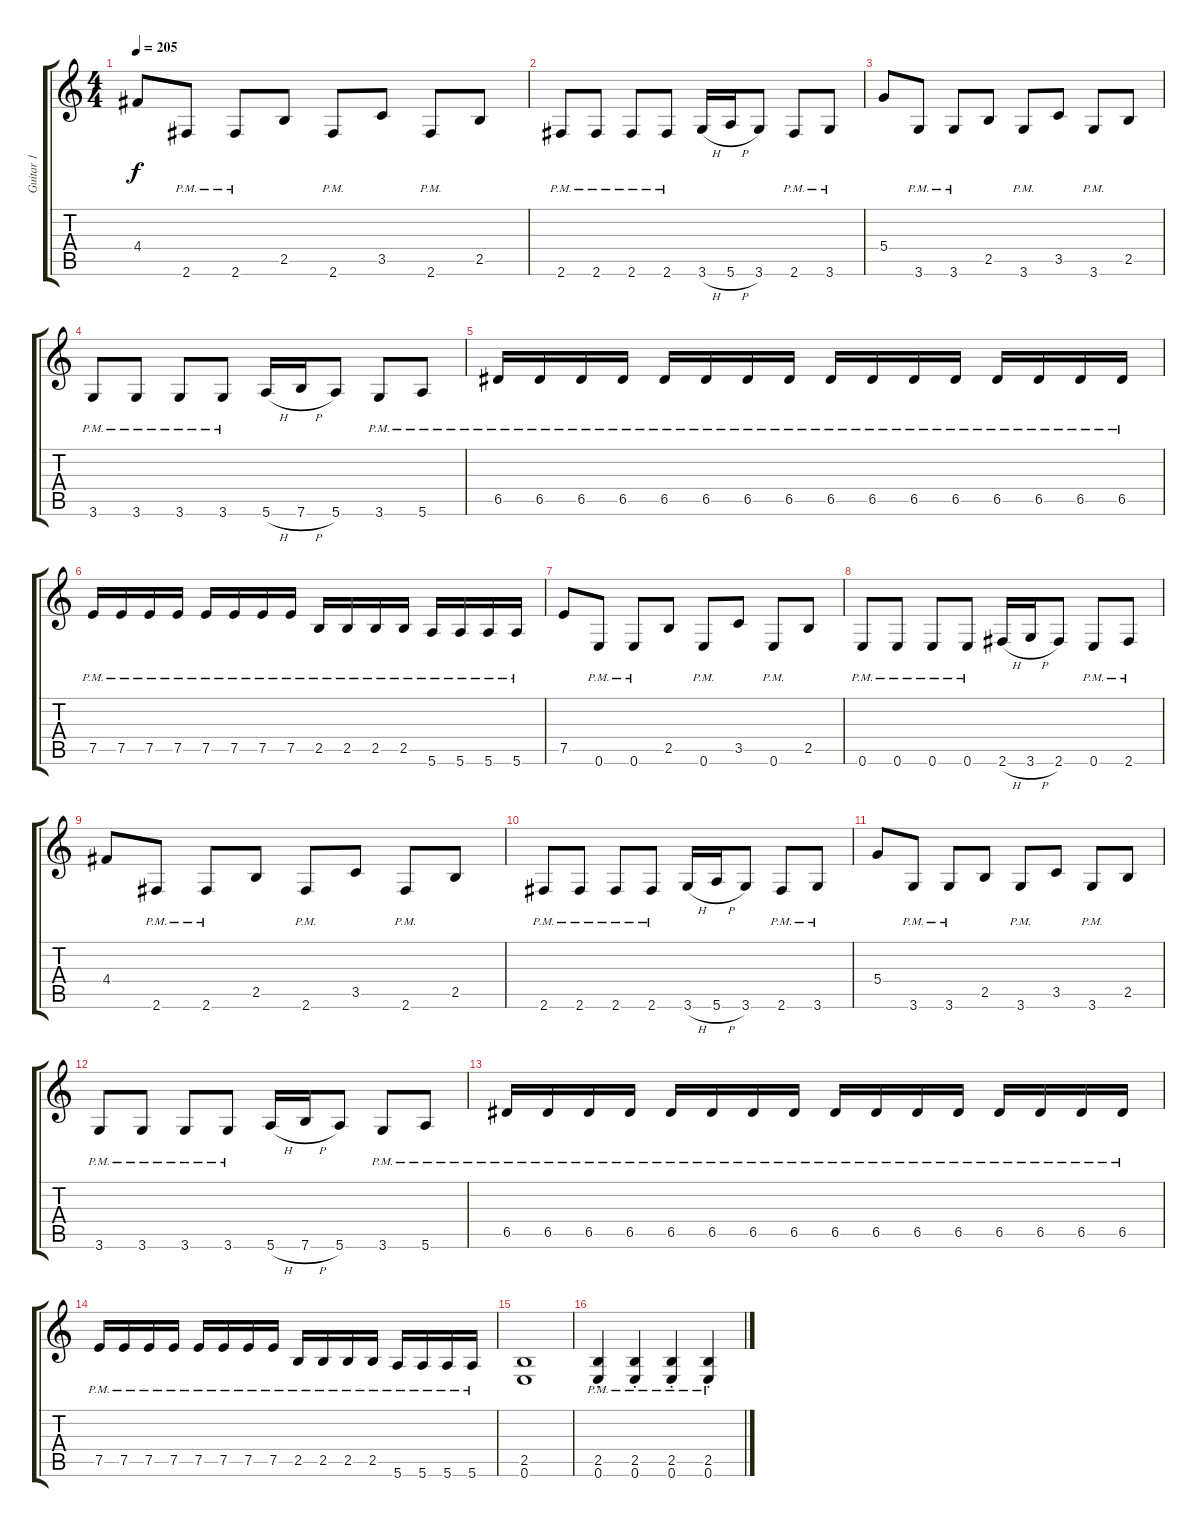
\track ("Guitar 1" "Guitar 1") {instrument distortionguitar}
\staff {score tabs}
\tuning (E4 B3 G3 D3 A2 E2) {hide}
\ts (4 4)
\tempo 205
\clef g2
\ks c
4.4.8{dy f} 2.6{pm}.8 2.6{pm}.8 2.5.8 2.6{pm}.8 3.5.8 2.6{pm}.8 2.5.8 |
2.6{pm}.8 2.6{pm}.8 2.6{pm}.8 2.6{pm}.8 3.6{h}.16 5.6{h}.16 3.6.8 2.6{pm}.8 3.6{pm}.8 |
5.4.8 3.6{pm}.8 3.6{pm}.8 2.5.8 3.6{pm}.8 3.5.8 3.6{pm}.8 2.5.8 |
3.6{pm}.8 3.6{pm}.8 3.6{pm}.8 3.6{pm}.8 5.6{h}.16 7.6{h}.16 5.6.8 3.6{pm}.8 5.6{pm}.8 |
6.5{pm}.16 6.5{pm}.16 6.5{pm}.16 6.5{pm}.16 6.5{pm}.16 6.5{pm}.16 6.5{pm}.16 6.5{pm}.16 6.5{pm}.16 6.5{pm}.16 6.5{pm}.16 6.5{pm}.16 6.5{pm}.16 6.5{pm}.16 6.5{pm}.16 6.5{pm}.16 |
7.5{pm}.16 7.5{pm}.16 7.5{pm}.16 7.5{pm}.16 7.5{pm}.16 7.5{pm}.16 7.5{pm}.16 7.5{pm}.16 2.5{pm}.16 2.5{pm}.16 2.5{pm}.16 2.5{pm}.16 5.6{pm}.16 5.6{pm}.16 5.6{pm}.16 5.6{pm}.16 |
7.5.8 0.6{pm}.8 0.6{pm}.8 2.5.8 0.6{pm}.8 3.5.8 0.6{pm}.8 2.5.8 |
0.6{pm}.8 0.6{pm}.8 0.6{pm}.8 0.6{pm}.8 2.6{h}.16 3.6{h}.16 2.6.8 0.6{pm}.8 2.6{pm}.8 |
4.4.8 2.6{pm}.8 2.6{pm}.8 2.5.8 2.6{pm}.8 3.5.8 2.6{pm}.8 2.5.8 |
2.6{pm}.8 2.6{pm}.8 2.6{pm}.8 2.6{pm}.8 3.6{h}.16 5.6{h}.16 3.6.8 2.6{pm}.8 3.6{pm}.8 |
5.4.8 3.6{pm}.8 3.6{pm}.8 2.5.8 3.6{pm}.8 3.5.8 3.6{pm}.8 2.5.8 |
3.6{pm}.8 3.6{pm}.8 3.6{pm}.8 3.6{pm}.8 5.6{h}.16 7.6{h}.16 5.6.8 3.6{pm}.8 5.6{pm}.8 |
6.5{pm}.16 6.5{pm}.16 6.5{pm}.16 6.5{pm}.16 6.5{pm}.16 6.5{pm}.16 6.5{pm}.16 6.5{pm}.16 6.5{pm}.16 6.5{pm}.16 6.5{pm}.16 6.5{pm}.16 6.5{pm}.16 6.5{pm}.16 6.5{pm}.16 6.5{pm}.16 |
7.5{pm}.16 7.5{pm}.16 7.5{pm}.16 7.5{pm}.16 7.5{pm}.16 7.5{pm}.16 7.5{pm}.16 7.5{pm}.16 2.5{pm}.16 2.5{pm}.16 2.5{pm}.16 2.5{pm}.16 5.6{pm}.16 5.6{pm}.16 5.6{pm}.16 5.6{pm}.16 |
(2.5 0.6).1 |
(2.5{pm st} 0.6{pm st}).4 (2.5{pm st} 0.6{pm st}).4 (2.5{pm st} 0.6{pm st}).4 (2.5{pm st} 0.6{pm st}).4
